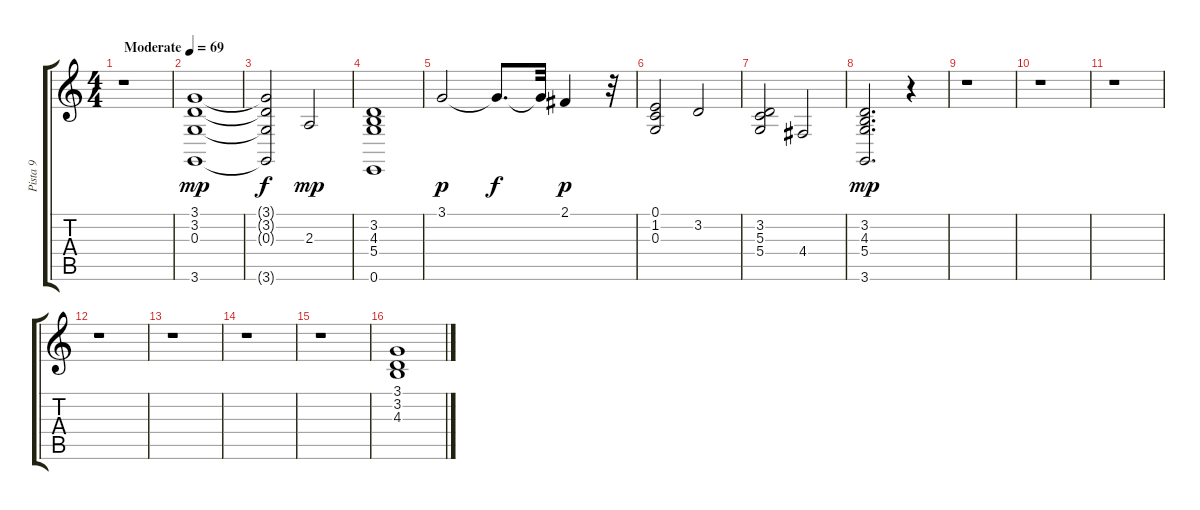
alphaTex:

\track ("Pista 9" "Pista 9") {instrument stringensemble1}
\staff {score tabs}
\tuning (E4 B3 G3 D3 A2 E2) {hide}
\ts (4 4)
\tempo (69 "Moderate")
\clef g2
\ks c
r.1{dy mp instrument stringensemble1} |
(3.1 3.2 0.3 3.6).1 |
(3.1{t} 3.2{t} 0.3{t} 3.6{t}).2{dy f} 2.3.2{dy mp} |
(3.2 4.3 5.4 0.6).1 |
3.1.2{dy p} 3.1{t}.8{d dy f} 3.1{t}.32 2.1.4{dy p} r.32 |
(0.1 1.2 0.3).2 3.2.2 |
(3.2 5.3 5.4).2 4.4.2 |
(3.2 4.3 5.4 3.6).2{d dy mp} r.4 |
r.1 |
r.1 |
r.1 |
r.1 |
r.1 |
r.1 |
r.1 |
(3.1 3.2 4.3).1
